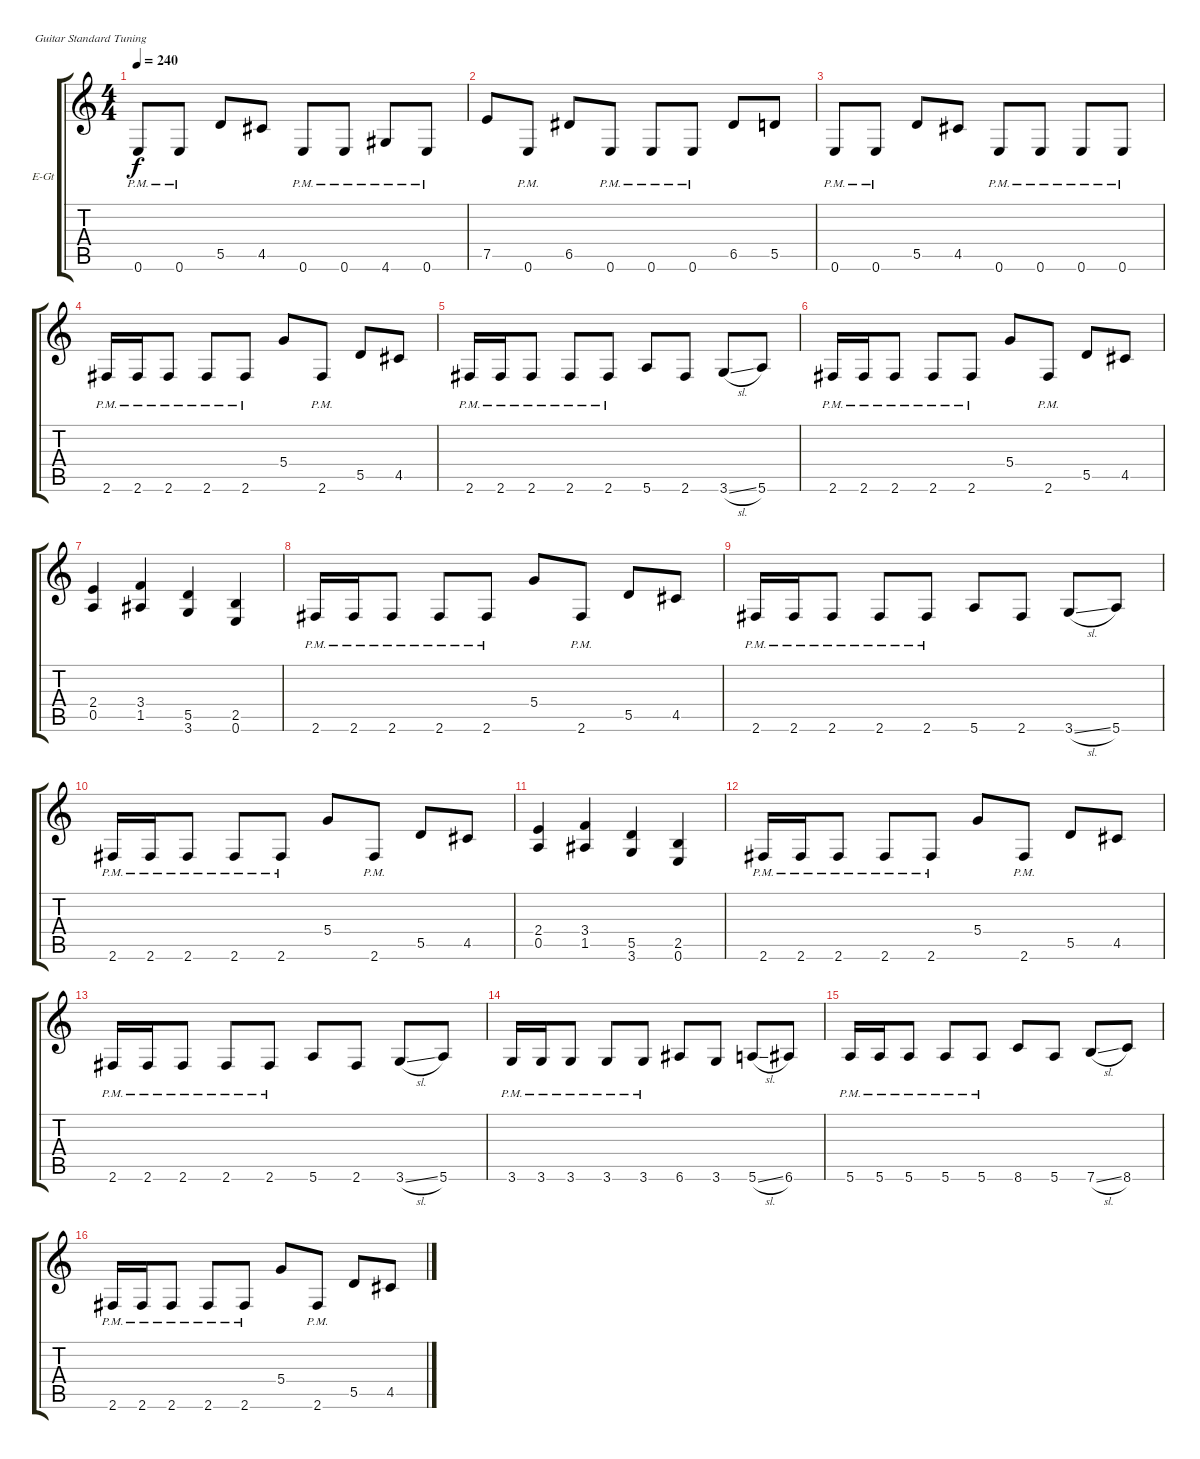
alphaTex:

\bracketExtendMode groupsimilarinstruments
\firstSystemTrackNameOrientation horizontal
\otherSystemsTrackNameOrientation horizontal
\track ("Äîðîæêà 1" "E-Gt") {instrument distortionguitar}
\staff {score tabs}
\tuning (E4 B3 G3 D3 A2 E2)
\ts (4 4)
\tempo 240
\clef g2
\ks c
0.6{pm}.8{dy f} 0.6{pm}.8 5.5.8 4.5.8 0.6{pm}.8 0.6{pm}.8 4.6{pm}.8 0.6{pm}.8 |
7.5.8 0.6{pm}.8 6.5.8 0.6{pm}.8 0.6{pm}.8 0.6{pm}.8 6.5.8 5.5.8 |
0.6{pm}.8 0.6{pm}.8 5.5.8 4.5.8 0.6{pm}.8 0.6{pm}.8 0.6{pm}.8 0.6{pm}.8 |
2.6{pm}.16 2.6{pm}.16 2.6{pm}.8 2.6{pm}.8 2.6{pm}.8 5.4.8 2.6{pm}.8 5.5.8 4.5.8 |
2.6{pm}.16 2.6{pm}.16 2.6{pm}.8 2.6{pm}.8 2.6{pm}.8 5.6.8 2.6.8 3.6{sl}.8 5.6.8 |
2.6{pm}.16 2.6{pm}.16 2.6{pm}.8 2.6{pm}.8 2.6{pm}.8 5.4.8 2.6{pm}.8 5.5.8 4.5.8 |
(2.4 0.5).4 (3.4 1.5).4 (5.5 3.6).4 (2.5 0.6).4 |
2.6{pm}.16 2.6{pm}.16 2.6{pm}.8 2.6{pm}.8 2.6{pm}.8 5.4.8 2.6{pm}.8 5.5.8 4.5.8 |
2.6{pm}.16 2.6{pm}.16 2.6{pm}.8 2.6{pm}.8 2.6{pm}.8 5.6.8 2.6.8 3.6{sl}.8 5.6.8 |
2.6{pm}.16 2.6{pm}.16 2.6{pm}.8 2.6{pm}.8 2.6{pm}.8 5.4.8 2.6{pm}.8 5.5.8 4.5.8 |
(2.4 0.5).4 (3.4 1.5).4 (5.5 3.6).4 (2.5 0.6).4 |
2.6{pm}.16 2.6{pm}.16 2.6{pm}.8 2.6{pm}.8 2.6{pm}.8 5.4.8 2.6{pm}.8 5.5.8 4.5.8 |
2.6{pm}.16 2.6{pm}.16 2.6{pm}.8 2.6{pm}.8 2.6{pm}.8 5.6.8 2.6.8 3.6{sl}.8 5.6.8 |
3.6{pm}.16 3.6{pm}.16 3.6{pm}.8 3.6{pm}.8 3.6{pm}.8 6.6.8 3.6.8 5.6{sl}.8 6.6.8 |
5.6{pm}.16 5.6{pm}.16 5.6{pm}.8 5.6{pm}.8 5.6{pm}.8 8.6.8 5.6.8 7.6{sl}.8 8.6.8 |
2.6{pm}.16 2.6{pm}.16 2.6{pm}.8 2.6{pm}.8 2.6{pm}.8 5.4.8 2.6{pm}.8 5.5.8 4.5.8
